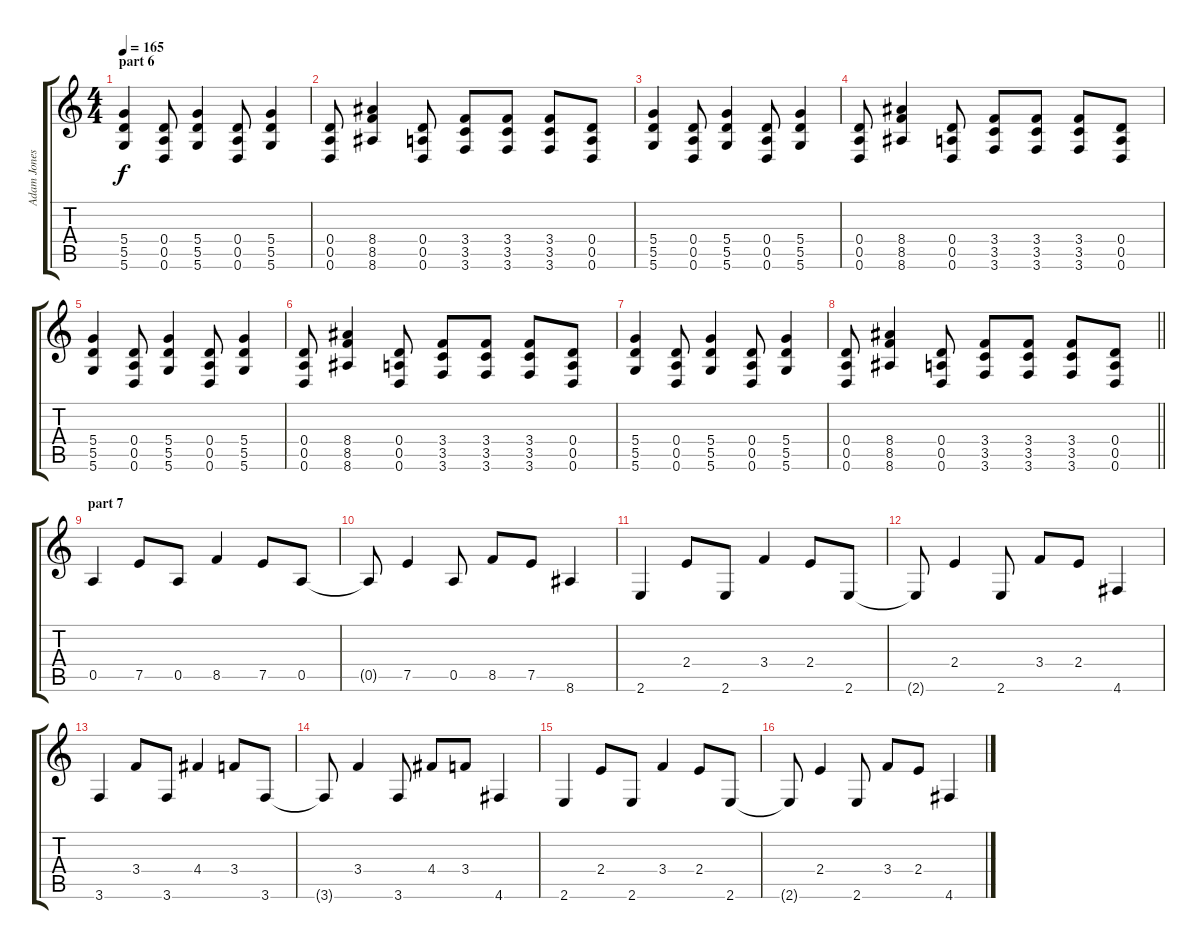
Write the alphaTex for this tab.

\track ("Adam Jones / guitar" "Adam Jones") {instrument distortionguitar}
\staff {score tabs}
\tuning (E4 B3 G3 D3 A2 D2) {hide}
\ts (4 4)
\section ("" "part 6")
\tempo 165
\clef g2
\ks c
(5.4 5.5 5.6).4{dy f} (0.4 0.5 0.6).8 (5.4 5.5 5.6).4 (0.4 0.5 0.6).8 (5.4 5.5 5.6).4 |
(0.4 0.5 0.6).8 (8.4 8.5 8.6).4 (0.4 0.5 0.6).8 (3.4 3.5 3.6).8 (3.4 3.5 3.6).8 (3.4 3.5 3.6).8 (0.4 0.5 0.6).8 |
(5.4 5.5 5.6).4 (0.4 0.5 0.6).8 (5.4 5.5 5.6).4 (0.4 0.5 0.6).8 (5.4 5.5 5.6).4 |
(0.4 0.5 0.6).8 (8.4 8.5 8.6).4 (0.4 0.5 0.6).8 (3.4 3.5 3.6).8 (3.4 3.5 3.6).8 (3.4 3.5 3.6).8 (0.4 0.5 0.6).8 |
(5.4 5.5 5.6).4 (0.4 0.5 0.6).8 (5.4 5.5 5.6).4 (0.4 0.5 0.6).8 (5.4 5.5 5.6).4 |
(0.4 0.5 0.6).8 (8.4 8.5 8.6).4 (0.4 0.5 0.6).8 (3.4 3.5 3.6).8 (3.4 3.5 3.6).8 (3.4 3.5 3.6).8 (0.4 0.5 0.6).8 |
(5.4 5.5 5.6).4 (0.4 0.5 0.6).8 (5.4 5.5 5.6).4 (0.4 0.5 0.6).8 (5.4 5.5 5.6).4 |
\barLineRight lightlight
(0.4 0.5 0.6).8 (8.4 8.5 8.6).4 (0.4 0.5 0.6).8 (3.4 3.5 3.6).8 (3.4 3.5 3.6).8 (3.4 3.5 3.6).8 (0.4 0.5 0.6).8 |
\section ("" "part 7")
0.5.4 7.5.8 0.5.8 8.5.4 7.5.8 0.5.8 |
0.5{t}.8 7.5.4 0.5.8 8.5.8 7.5.8 8.6.4 |
2.6.4 2.4.8 2.6.8 3.4.4 2.4.8 2.6.8 |
2.6{t}.8 2.4.4 2.6.8 3.4.8 2.4.8 4.6.4 |
3.6.4 3.4.8 3.6.8 4.4.4 3.4.8 3.6.8 |
3.6{t}.8 3.4.4 3.6.8 4.4.8 3.4.8 4.6.4 |
2.6.4 2.4.8 2.6.8 3.4.4 2.4.8 2.6.8 |
2.6{t}.8 2.4.4 2.6.8 3.4.8 2.4.8 4.6.4
